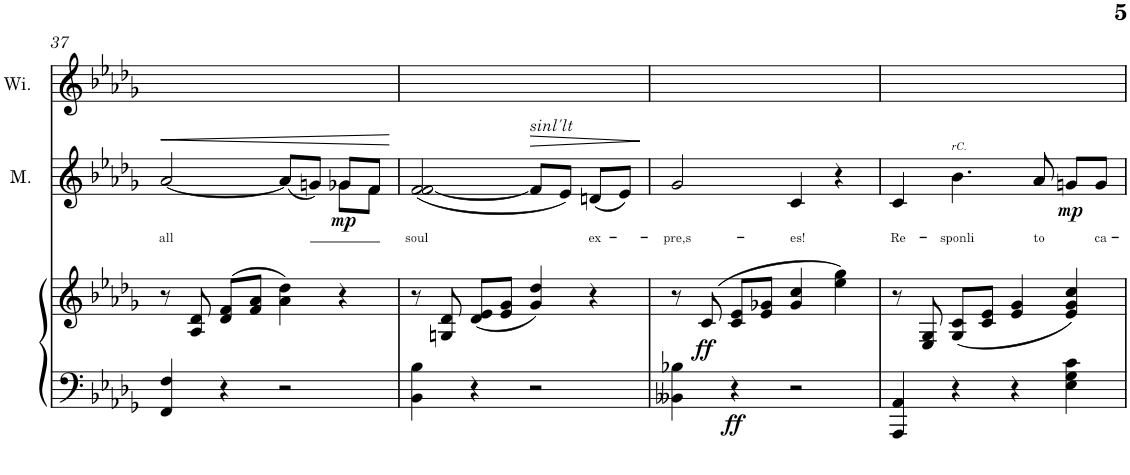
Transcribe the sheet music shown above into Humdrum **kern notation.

**kern	**kern	**dynam	**kern	**text	**dynam	**kern
*part3	*part3	*part3	*part2	*part2	*part2	*part1
*staff4	*staff3	*staff3/4	*staff2	*staff2	*staff2	*staff1
*I"Grand Piano	*	*	*I"Men	*	*	*I"Women
*I'Pno	*	*	*I'M.	*	*	*
!!LO:PB:g=z
*clefF4	*clefG2	*	*clefG2	*	*	*clefG2
*k[b-e-a-d-g-]	*k[b-e-a-d-g-]	*	*k[b-e-a-d-g-]	*	*	*k[b-e-a-d-g-]
*D-:	*D-:	*	*D-:	*	*	*D-:
*M4/4	*M4/4	*	*M4/4	*	*	*M4/4
*met(c)	*met(c)	*	*met(c)	*	*	*met(c)
=37	=37	=37	=37	=37	=37	=37
!	!	!	!	!LO:LY:b	!LO:HP:b	!
*	*	*	*^	*	*	*
4FF/ 4F/	8r	.	[<2a-/	2.ryy	all	<	1ryy
.	8A-/ 8d-/	.	.	.	.	.	.
4r	(>8d-/ 8f/L	.	.	.	.	.	.
.	8f/ 8a-/J	.	.	.	.	.	.
2r	4a-\ 4dd-\)	.	(<8a-/L]	.	.	.	.
.	.	.	8gn/J)	.	.	.	.
!	!	!	!	!	!	!LO:DY:b	!
.	4r	.	8g-X/L	8g-\L	.	mp	.
.	.	.	8f/J	8f\J	.	.	.
*	*	*	*v	*v	*	*	*
.	.	.	.	.	[	.
=38	=38	=38	=38	=38	=38	=38
!	!	!	!	!LO:LY:b	!	!
4BB-\ 4B-\	8r	.	(<[<2f/ 2f/	soul	.	1ryy
.	8Gn/ 8d-/	.	.	.	.	.
4r	(<8d-/ 8e-/L	.	.	.	.	.
.	8e-/ 8g-/J	.	.	.	.	.
!	!	!	!LO:TX:a:i:t=sinl'lt	!	!	!
!	!	!	!	!	!LO:HP:b	!
2r	4g-/ 4dd-/)	.	8f/L]	.	>	.
.	.	.	8e-/J)	.	.	.
!	!	!	!	!LO:LY:b	!	!
.	4r	.	(<8dn/L	ex-	.	.
.	.	.	8e-/J)	.	.	.
.	.	.	.	.	]	.
=39	=39	=39	=39	=39	=39	=39
!	!	!	!	!LO:LY:b	!	!
4BB--X\ 4B-X\	8r	.	2g-/	-pre,s-	.	1ryy
!	!	!LO:DY:b	!	!	!	!
.	(>8c/	ff	.	.	.	.
!	!	!LO:DY:b=2	!	!	!	!
4r	8c/ 8e-/L	ff	.	.	.	.
.	8e-/ 8g-X/J	.	.	.	.	.
!	!	!	!	!LO:LY:b	!	!
2r	4g-/ 4cc/	.	4c/	-es!	.	.
.	4ee-\ 4gg-\)	.	4r	.	.	.
=40	=40	=40	=40	=40	=40	=40
!	!	!	!	!LO:LY:b	!	!
4AAA-/ 4AA-/	8r	.	4c/	Re-	.	1ryy
.	8E-/ 8G-/	.	.	.	.	.
!	!	!	!LO:TX:a:i:t=rC.	!	!	!
!	!	!	!	!LO:LY:b	!	!
4r	(<8G-/ 8c/L	.	4.b-\	-sponli	.	.
.	8c/ 8e-/J	.	.	.	.	.
4r	4e-/ 4g-/	.	.	.	.	.
!	!	!	!	!LO:LY:b	!	!
.	.	.	8a-/	to	.	.
!	!	!	!	!	!LO:DY:b	!
4E-\ 4G-\ 4c\	4e-/ 4g-/ 4cc/)	.	8gn/L	.	mp	.
!	!	!	!	!LO:LY:b	!	!
.	.	.	8g/J	ca-	.	.
=	=	=	=	=	=	=
*-	*-	*-	*-	*-	*-	*-
